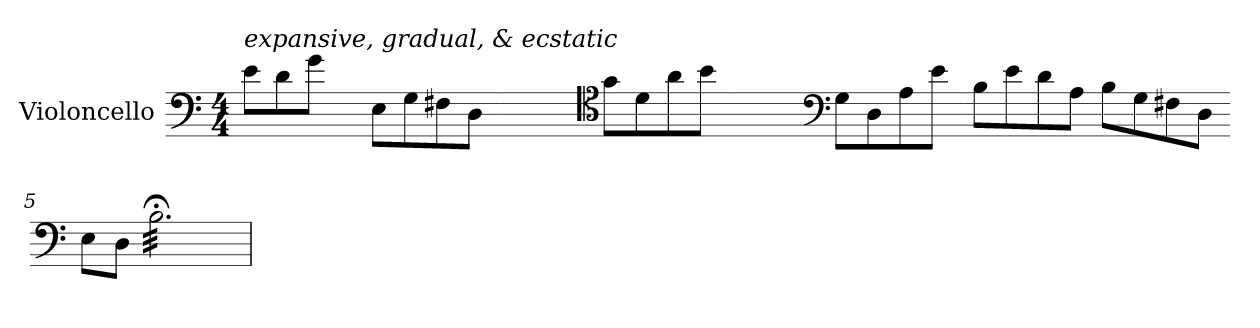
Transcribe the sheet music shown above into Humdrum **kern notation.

**kern
*part1
*staff1
*I"Violoncello
*I'Vc.
*clefF4
*k[]
*M4/4
=1
!LO:TX:a:i:t=expansive, gradual, & ecstatic
8e\L
8d\
8g\J
8ryy
8E\L
8G\
8F#X\
8D\J
=2-
4ryy
4ryy
*clefC4
8g\L
8d\
8a\
8b\J
=3-
4ryy
4ryy
*clefF4
8G\L
8D\
8A\
8e\J
=4-
8B\L
8e\
8d\
8A\J
8B\L
8G\
8F#X\
8D\J
=5-
8E\L
8D\J
*tremolo
32B;<\LLL
32B;<\
32B;<\
32B;<\
32B;<\
32B;<\
32B;<\
32B;<\
32B;<\
32B;<\
32B;<\
32B;<\
32B;<\
32B;<\
32B;<\
32B;<\
32B;<\
32B;<\
32B;<\
32B;<\
32B;<\
32B;<\
32B;<\
32B;<\JJJ
*Xtremolo
=
*-
